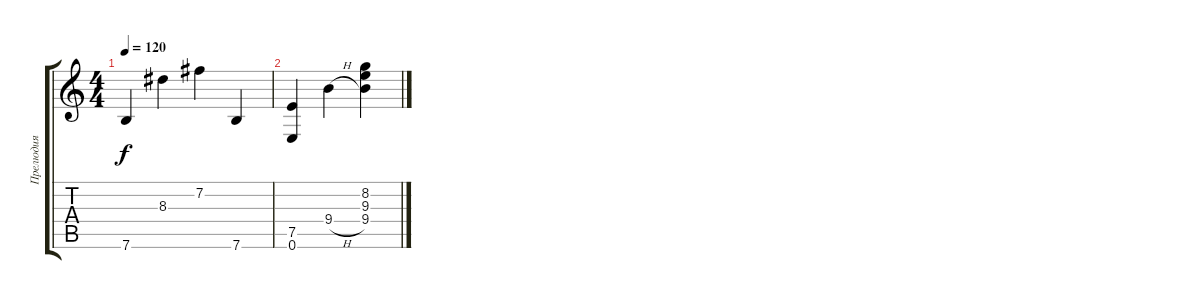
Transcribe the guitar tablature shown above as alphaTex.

\track ("Прелюдия" "Прелюдия") {instrument acousticguitarnylon}
\staff {score tabs}
\tuning (E4 B3 G3 D3 A2 E2) {hide}
\ts (4 4)
\tempo 120
\clef g2
\ks c
7.6.4{dy f} 8.3.4 7.2.4 7.6.4 |
(7.5 0.6).4 9.4{h}.4 (8.2 9.3 9.4).4
